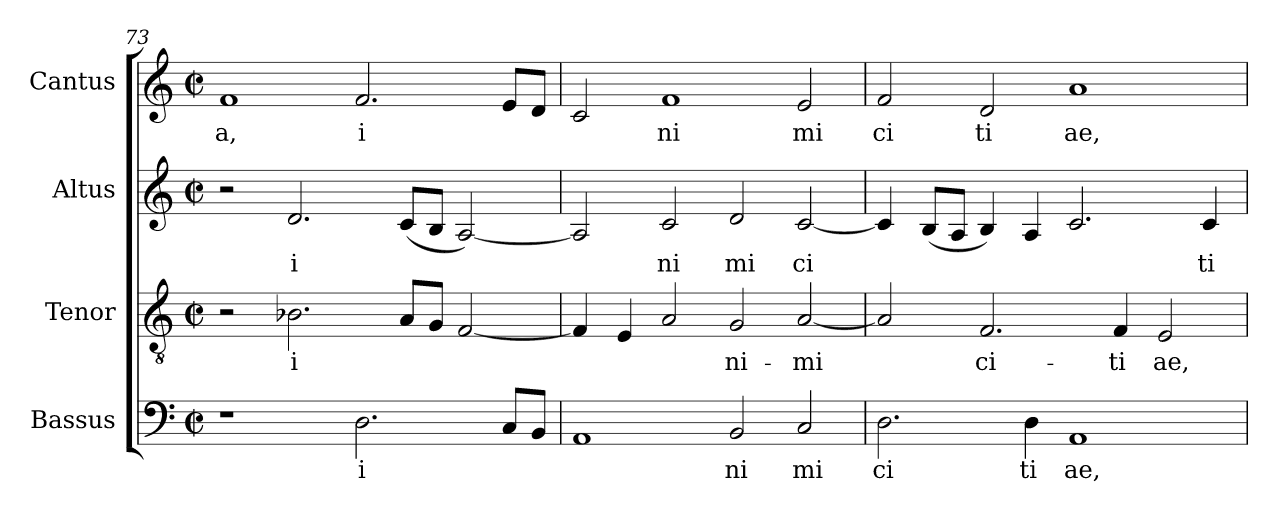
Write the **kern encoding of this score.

**kern	**text	**kern	**text	**kern	**text	**kern	**text
*part4	*part4	*part3	*part3	*part2	*part2	*part1	*part1
*staff4	*staff4	*staff3	*staff3	*staff2	*staff2	*staff1	*staff1
*I"Bassus	*	*I"Tenor	*	*I"Altus	*	*I"Cantus	*
*	*	*	*	*I'A	*	*I'C	*
*clefF4	*	*clefGv2	*	*clefG2	*	*clefG2	*
*k[]	*	*k[]	*	*k[]	*	*k[]	*
*C:	*	*C:	*	*C:	*	*C:	*
*M2/2	*	*M2/2	*	*M2/2	*	*M2/2	*
*met(c|)	*	*met(c|)	*	*met(c|)	*	*met(c|)	*
=73	=73	=73	=73	=73	=73	=73	=73
!	!	!	!	!	!	!	!LO:LY:b:cj
1r	.	2r	.	2r	.	1f	a,
!	!	!	!LO:LY:b:cj	!	!LO:LY:b:cj	!	!
.	.	2.B-\	i-	2.d/	i	.	.
!	!LO:LY:b:cj	!	!	!	!	!	!LO:LY:b:cj
2.D\	i	.	.	.	.	2.f/	i
!	!	!	!LO:LY:b:cj	!	!LO:LY:b:cj	!	!
.	.	8A/L	--	(<8c/L	.	.	.
!	!	!	!LO:LY:b:cj	!	!LO:LY:b:cj	!	!
.	.	8G/J	--	8B/J	.	.	.
!	!	!	!LO:LY:b:cj	!	!LO:LY:b:cj	!	!
.	.	[<2F/	--	[<2A/)	.	.	.
!	!LO:LY:b:cj	!	!	!	!	!	!LO:LY:b:cj
8C/L	.	.	.	.	.	8e/L	.
!	!LO:LY:b:cj	!	!	!	!	!	!LO:LY:b:cj
8BB/J	.	.	.	.	.	8d/J	.
=74	=74	=74	=74	=74	=74	=74	=74
!	!LO:LY:b:cj	!	!LO:LY:b:cj	!	!LO:LY:b:cj	!	!LO:LY:b:cj
1AA	.	4F/]	--	2A/]	.	2c/	.
!	!	!	!LO:LY:b:cj	!	!	!	!
.	.	4E/	--	.	.	.	.
!	!	!	!LO:LY:b:cj	!	!LO:LY:b:cj	!	!LO:LY:b:cj
.	.	2A/	--	2c/	ni	1f	ni
!	!LO:LY:b:cj	!	!LO:LY:b:cj	!	!LO:LY:b:cj	!	!
2BB/	ni	2G/	-ni-	2d/	mi	.	.
!	!LO:LY:b:cj	!	!LO:LY:b:cj	!	!LO:LY:b:cj	!	!LO:LY:b:cj
2C/	mi	[<2A/	-mi-	[<2c/	ci	2e/	mi
=75	=75	=75	=75	=75	=75	=75	=75
!	!LO:LY:b:cj	!	!LO:LY:b:cj	!	!LO:LY:b:cj	!	!LO:LY:b:cj
2.D\	ci	2A/]	--	4c/]	.	2f/	ci
!	!	!	!	!	!LO:LY:b:cj	!	!
.	.	.	.	(>8B/L	.	.	.
!	!	!	!	!	!LO:LY:b:cj	!	!
.	.	.	.	8A/J	.	.	.
!	!	!	!LO:LY:b:cj	!	!LO:LY:b:cj	!	!LO:LY:b:cj
.	.	2.F/	-ci-	4B/)	.	2d/	ti
!	!LO:LY:b:cj	!	!	!	!LO:LY:b:cj	!	!
4D\	ti	.	.	4A/	.	.	.
!	!LO:LY:b:cj	!	!	!	!LO:LY:b:cj	!	!LO:LY:b:cj
1AA	ae,	.	.	2.c/	.	1a	ae,
!	!	!	!LO:LY:b:cj	!	!	!	!
.	.	4F/	-ti	.	.	.	.
!	!	!	!LO:LY:b:cj	!	!	!	!
.	.	2E/	ae,	.	.	.	.
!	!	!	!	!	!LO:LY:b:cj	!	!
.	.	.	.	4c/	ti	.	.
=	=	=	=	=	=	=	=
*-	*-	*-	*-	*-	*-	*-	*-
